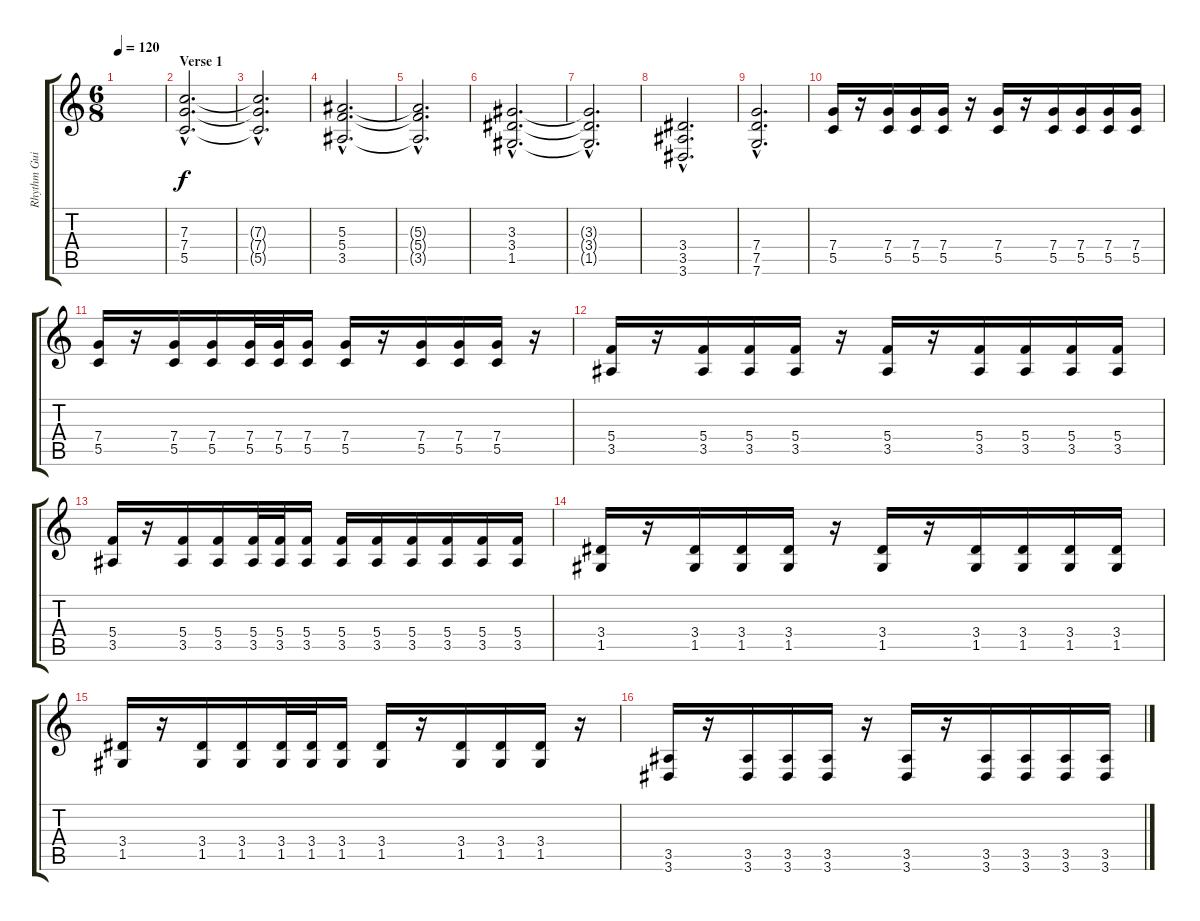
\track ("Rhythm Guitar" "Rhythm Gui") {instrument distortionguitar}
\staff {score tabs}
\tuning (D4 A3 F3 C3 G2 C2) {hide}
\ts (6 8)
\tempo 120
\clef g2
\ks c
|
\section ("" "Verse 1")
(7.3{hac} 7.4{hac} 5.5{hac}).2{d} |
(7.3{hac t} 7.4{hac t} 5.5{hac t}).2{d} |
(5.3{hac} 5.4{hac} 3.5{hac}).2{d} |
(5.3{hac t} 5.4{hac t} 3.5{hac t}).2{d} |
(3.3{hac} 3.4{hac} 1.5{hac}).2{d} |
(3.3{hac t} 3.4{hac t} 1.5{hac t}).2{d} |
(3.4{hac} 3.5{hac} 3.6{hac}).2{d} |
(7.4{hac} 7.5{hac} 7.6{hac}).2{d} |
(7.4 5.5).16 r.16 (7.4 5.5).16 (7.4 5.5).16 (7.4 5.5).16 r.16 (7.4 5.5).16 r.16 (7.4 5.5).16 (7.4 5.5).16 (7.4 5.5).16 (7.4 5.5).16 |
(7.4 5.5).16 r.16 (7.4 5.5).16 (7.4 5.5).16 (7.4 5.5).32 (7.4 5.5).32 (7.4 5.5).16 (7.4 5.5).16 r.16 (7.4 5.5).16 (7.4 5.5).16 (7.4 5.5).16 r.16 |
(5.4 3.5).16 r.16 (5.4 3.5).16 (5.4 3.5).16 (5.4 3.5).16 r.16 (5.4 3.5).16 r.16 (5.4 3.5).16 (5.4 3.5).16 (5.4 3.5).16 (5.4 3.5).16 |
(5.4 3.5).16 r.16 (5.4 3.5).16 (5.4 3.5).16 (5.4 3.5).32 (5.4 3.5).32 (5.4 3.5).16 (5.4 3.5).16 (5.4 3.5).16 (5.4 3.5).16 (5.4 3.5).16 (5.4 3.5).16 (5.4 3.5).16 |
(3.4 1.5).16 r.16 (3.4 1.5).16 (3.4 1.5).16 (3.4 1.5).16 r.16 (3.4 1.5).16 r.16 (3.4 1.5).16 (3.4 1.5).16 (3.4 1.5).16 (3.4 1.5).16 |
(3.4 1.5).16 r.16 (3.4 1.5).16 (3.4 1.5).16 (3.4 1.5).32 (3.4 1.5).32 (3.4 1.5).16 (3.4 1.5).16 r.16 (3.4 1.5).16 (3.4 1.5).16 (3.4 1.5).16 r.16 |
(3.5 3.6).16 r.16 (3.5 3.6).16 (3.5 3.6).16 (3.5 3.6).16 r.16 (3.5 3.6).16 r.16 (3.5 3.6).16 (3.5 3.6).16 (3.5 3.6).16 (3.5 3.6).16
